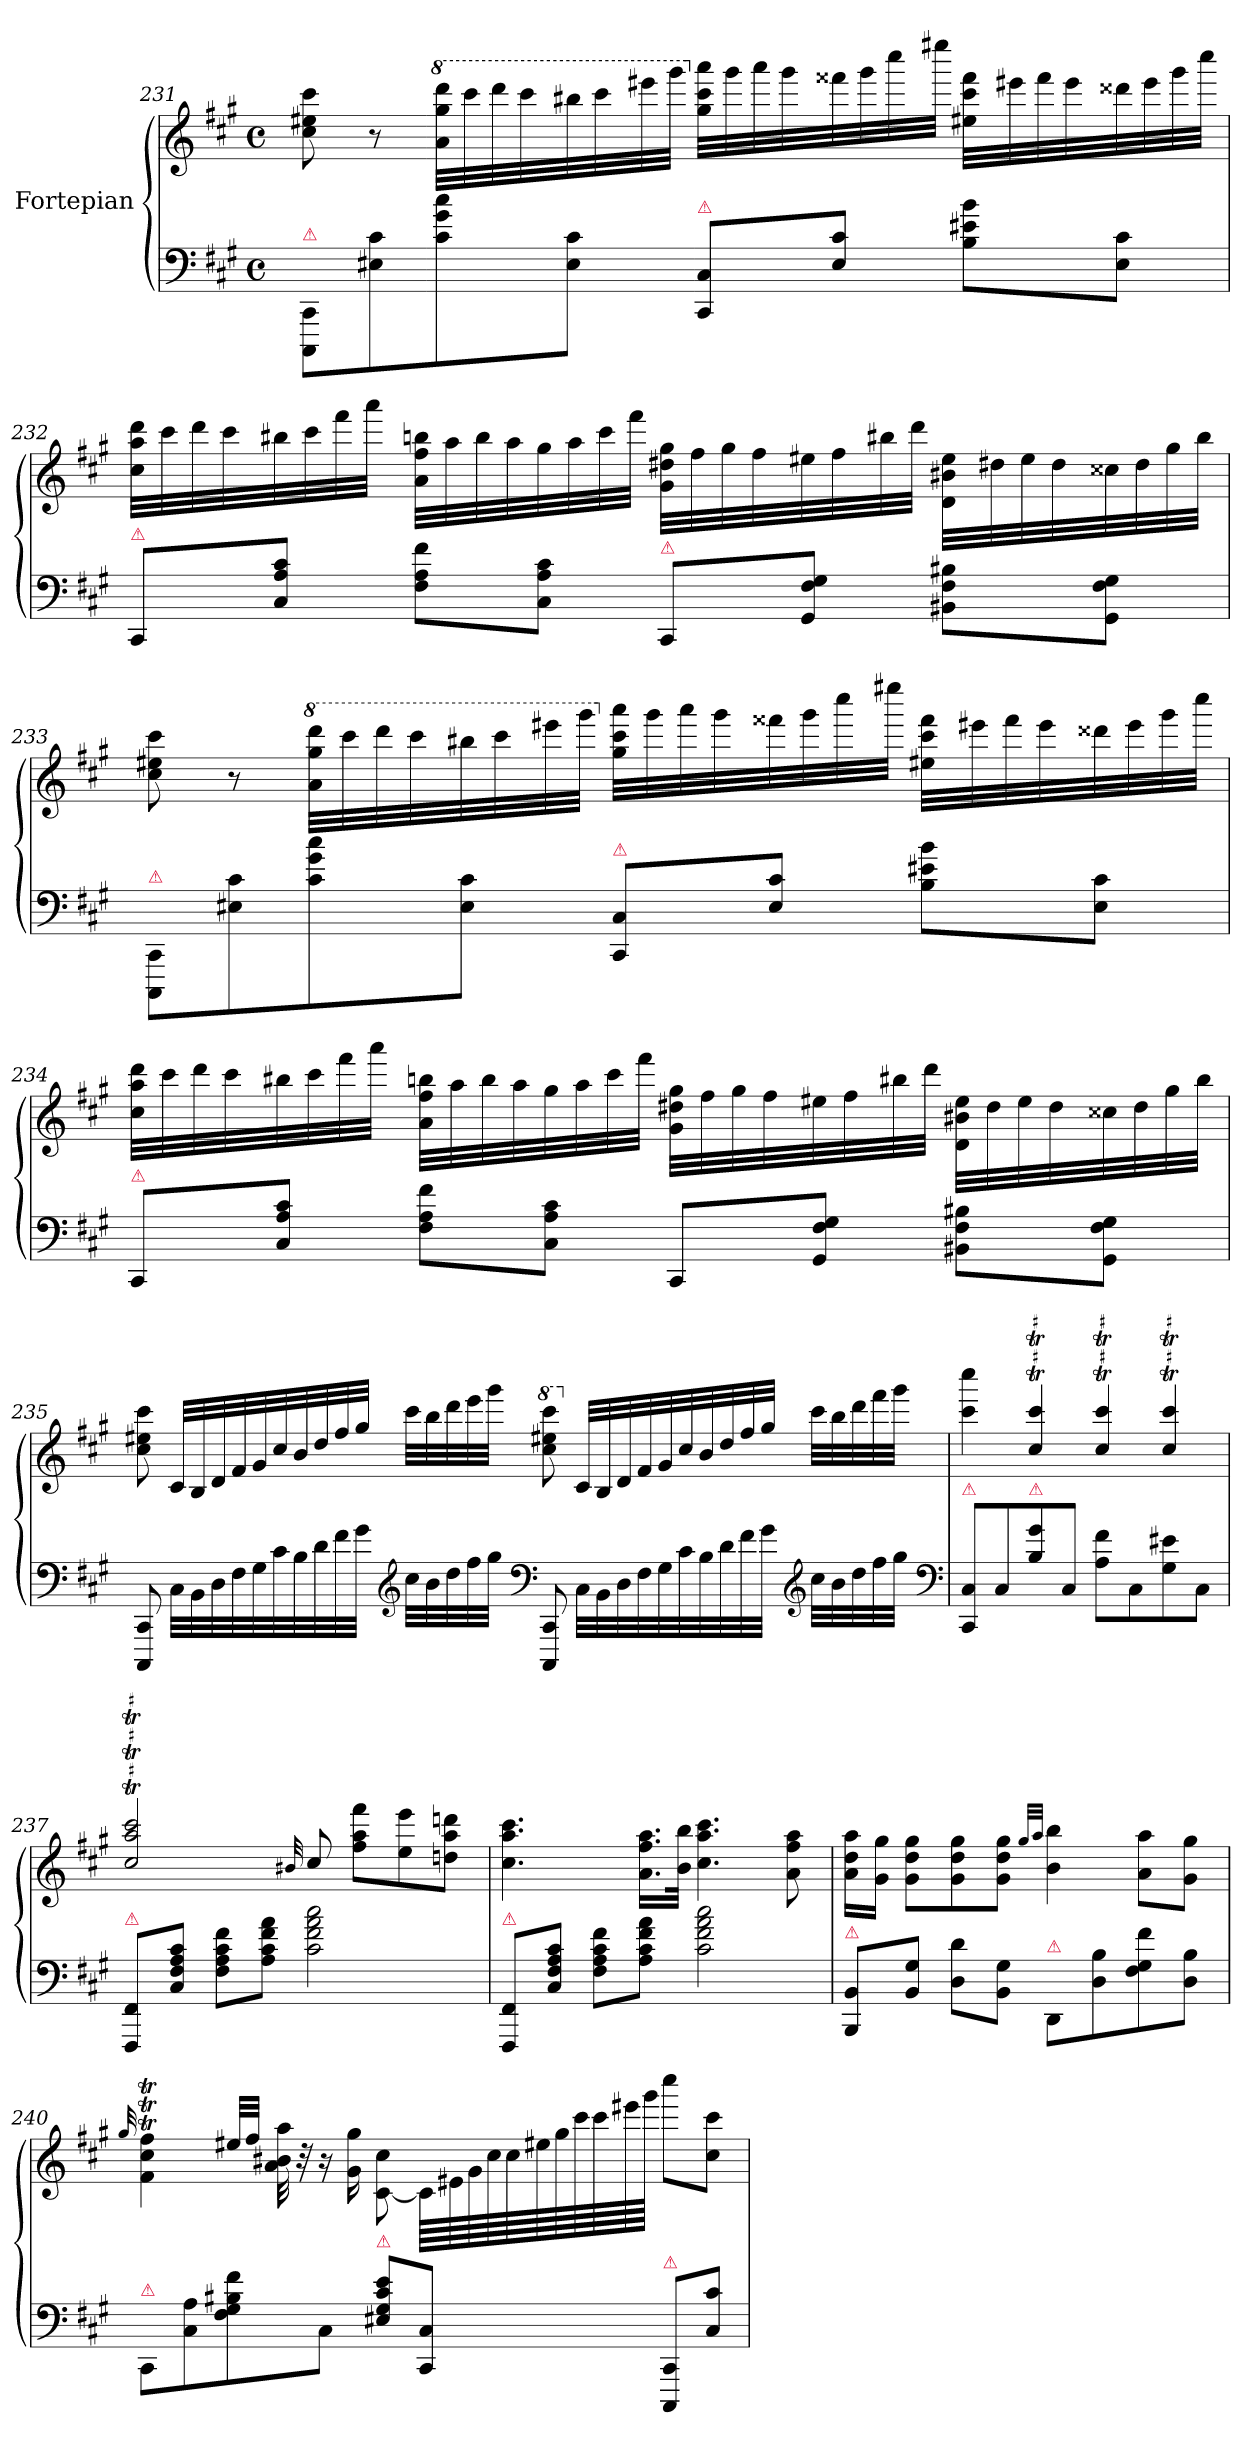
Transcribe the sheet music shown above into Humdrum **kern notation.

**kern	**kern
*part2	*part1
*staff2	*staff1
*I"Fortepian	*I"Fortepian
*clefF4	*clefG2
*k[f#c#g#]	*k[f#c#g#]
*f#:	*f#:
*M4/4	*M4/4
*met(c)	*met(c)
=231	=231
!LO:TX:a:color=crimson:t=⚠	!
8CCC#/ 8CC#/L	8cc#\ 8ee#X\ 8ccc#\
8E#X\ 8c#\	8r
*	*8va
8c#\ 8g#\ 8cc#\	32aa\ 32ggg#\ 32dddd\LLL
.	32cccc#\
.	32dddd\
.	32cccc#\
8E#\ 8c#\J	32bbb#X\
.	32cccc#\
.	32eeee#X\
.	32gggg#\JJJ
*	*X8va
!LO:TX:a:color=crimson:t=⚠	!
8CC#/ 8C#/L	32gg#\ 32ccc#\ 32aaa\LLL
.	32ggg#\
.	32aaa\
.	32ggg#\
8E#\ 8c#\J	32fff##X\
.	32ggg#\
.	32cccc#\
.	32eeee#X\JJJ
8B\ 8e#X\ 8b\L	32ee#X\ 32ccc#\ 32fff##\LLL
.	32eee#X\
.	32fff##\
.	32eee#\
8E#\ 8c#\J	32ddd##X\
.	32eee#\
.	32ggg#\
.	32cccc#\JJJ
=232	=232
!LO:TX:a:color=crimson:t=⚠	!
8CC#/L	32cc#\ 32aa\ 32ddd\LLL
.	32ccc#\
.	32ddd\
.	32ccc#\
8C#\ 8A\ 8c#\J	32bb#X\
.	32ccc#\
.	32fff#\
.	32aaa\JJJ
8F#\ 8A\ 8f#\L	32a\ 32ff#\ 32bbn\LLL
.	32aa\
.	32bb\
.	32aa\
8C#\ 8A\ 8c#\J	32gg#\
.	32aa\
.	32ccc#\
.	32fff#\JJJ
!LO:TX:a:color=crimson:t=⚠	!
8CC#/L	32g#\ 32dd#X\ 32gg#\LLL
.	32ff#\
.	32gg#\
.	32ff#\
8GG#\ 8F#\ 8G#\J	32ee#X\
.	32ff#\
.	32bb#X\
.	32ddd\JJJ
8BB#X\ 8F#\ 8B#X\L	32d\ 32b#X\ 32ee#\LLL
.	32dd#X\
.	32ee#\
.	32dd#\
8GG#\ 8F#\ 8G#\J	32cc##X\
.	32dd#\
.	32gg#\
.	32bb#\JJJ
=233	=233
!LO:TX:a:color=crimson:t=⚠	!
8CCC#/ 8CC#/L	8cc#\ 8ee#X\ 8ccc#\
8E#X\ 8c#\	8r
*	*8va
8c#\ 8g#\ 8cc#\	32aa\ 32ggg#\ 32dddd\LLL
.	32cccc#\
.	32dddd\
.	32cccc#\
8E#\ 8c#\J	32bbb#X\
.	32cccc#\
.	32eeee#X\
.	32gggg#\JJJ
*	*X8va
!LO:TX:a:color=crimson:t=⚠	!
8CC#/ 8C#/L	32gg#\ 32ccc#\ 32aaa\LLL
.	32ggg#\
.	32aaa\
.	32ggg#\
8E#\ 8c#\J	32fff##X\
.	32ggg#\
.	32cccc#\
.	32eeee#X\JJJ
8B\ 8e#X\ 8b\L	32ee#X\ 32ccc#\ 32fff##\LLL
.	32eee#X\
.	32fff##\
.	32eee#\
8E#\ 8c#\J	32ddd##X\
.	32eee#\
.	32ggg#\
.	32cccc#\JJJ
=234	=234
!LO:TX:a:color=crimson:t=⚠	!
8CC#/L	32cc#\ 32aa\ 32ddd\LLL
.	32ccc#\
.	32ddd\
.	32ccc#\
8C#\ 8A\ 8c#\J	32bb#X\
.	32ccc#\
.	32fff#\
.	32aaa\JJJ
8F#\ 8A\ 8f#\L	32a\ 32ff#\ 32bbn\LLL
.	32aa\
.	32bb\
.	32aa\
8C#\ 8A\ 8c#\J	32gg#\
.	32aa\
.	32ccc#\
.	32fff#\JJJ
8CC#/L	32g#\ 32dd#X\ 32gg#\LLL
.	32ff#\
.	32gg#\
.	32ff#\
8GG#/ 8F#/ 8G#/J	32ee#X\
.	32ff#\
.	32bb#X\
.	32ddd\JJJ
8BB#X\ 8F#\ 8B#X\L	32d\ 32b#X\ 32ee#\LLL
.	32dd#\
.	32ee#\
.	32dd#\
8GG#\ 8F#\ 8G#\J	32cc##X\
.	32dd#\
.	32gg#\
.	32bb#\JJJ
=235	=235
8CCC#/ 8CC#/	8cc#\ 8ee#X\ 8ccc#\
*Xtuplet	*Xtuplet
40C#\LLL	40c#/LLL
40BB\	40B/
40D\	40d/
40F#\	40f#/
40G#\	40g#/
40c#\	40cc#/
40B\	40b/
40d\	40dd/
40f#\	40ff#/
40g#\JJJ	40gg#/JJJ
*clefG2	*
40cc#\LLL	40ccc#\LLL
40b\	40bb\
40dd\	40ddd\
40ff#\	40eee\
40gg#\JJJ	40ggg#\JJJ
*clefF4	*
*	*8va
8CCC#/ 8CC#/	8ccc#\ 8eee#X\ 8cccc#\
*	*X8va
40C#\LLL	40c#/LLL
40BB\	40B/
40D\	40d/
40F#\	40f#/
40G#\	40g#/
40c#\	40cc#/
40B\	40b/
40d\	40dd/
40f#\	40ff#/
40g#\JJJ	40gg#/JJJ
*clefG2	*
40cc#\LLL	40ccc#\LLL
40b\	40bb\
40dd\	40ddd\
40ff#\	40fff#\
40gg#\JJJ	40ggg#\JJJ
*clefF4	*
=236	=236
!LO:TX:a:color=crimson:t=⚠	!
8CC#/ 8C#/L	4ccc#\ 4cccc#\
8C#/	.
!	!LO:TX:b:color=crimson:t=⚠
8B\ 8g#\	4cc#T/ 4ccc#T/
8C#\J	.
8A\ 8f#\L	4cc#T/ 4ccc#T/
8C#\	.
8G#\ 8e#X\	4cc#T/ 4ccc#T/
8C#\J	.
=237	=237
!LO:TX:a:color=crimson:t=⚠	!
8FFF#/ 8FF#/L	2cc#T/ 2aaT/ 2ccc#T/
8C#\ 8F#\ 8A\ 8c#\J	.
8F#\ 8A\ 8c#\ 8f#\L	.
8A\ 8c#\ 8f#\ 8a\J	.
.	32qqb#X/
2c#\ 2f#\ 2a\ 2cc#\	8cc#TTT/
.	8ff#\ 8aa\ 8fff#\L
.	8ee\ 8eee\
.	8dd\ 8aa\ 8ddd\J
=238	=238
!LO:TX:a:color=crimson:t=⚠	!
8FFF#/ 8FF#/L	4.cc#\ 4.aa\ 4.ccc#\
8C#\ 8F#\ 8A\ 8c#\J	.
8F#\ 8A\ 8c#\ 8f#\L	.
8A\ 8c#\ 8f#\ 8a\J	16.a\ 16.ff#\ 16.aa\LL
.	32b\ 32bb\JJk
2c#\ 2f#\ 2a\ 2cc#\	4.cc#\ 4.aa\ 4.ccc#\
.	8a\ 8ff#\ 8aa\
=239	=239
!LO:TX:a:color=crimson:t=⚠	!
8BBB/ 8BB/L	16a\ 16dd\ 16aa\LL
.	16g#\ 16gg#\JJ
8BB\ 8G#\J	8g#\ 8dd\ 8gg#\L
8D\ 8d\L	8g#\ 8dd\ 8gg#\
8BB\ 8G#\J	8g#\ 8dd\ 8gg#\J
.	32qqgg#/LLL
.	32qqaa/JJJ
!LO:TX:a:color=crimson:t=⚠	!
8DD/L	4b\ 4bb\
8D\ 8B\	.
8F#\ 8G#\ 8f#\	8a\ 8aa\L
8D\ 8B\J	8g#\ 8gg#\J
=240	=240
.	32qqgg#/
!LO:TX:a:color=crimson:t=⚠	!
8CC#/L	4f#T\ 4cc#T\ 4ff#T\
8C#\ 8A\	.
8F#\ 8G#\ 8B#X\ 8f#\	32ee#X/LLL
.	32ff#/JJJ
.	32a\ 32b#X\ 32aa\
.	32r
8C#\J	16r
.	16g#\ 16gg#\
!LO:TX:a:color=crimson:t=⚠	!
8E#X\ 8G#\ 8c#\ 8e\L	[8c#\ 8cc#\
8CC#/ 8C#/J	88c#\LLLL]
.	88e#X\
.	88g#\
.	88cc#\
.	88cc#\
.	88ee#X\
.	88gg#\
.	88ccc#\
.	88ccc#\
.	88eee#X\
.	88ggg#\JJJJ
!LO:TX:a:color=crimson:t=⚠	!
8CCC#/ 8CC#/L	8cccc#\L
8C#\ 8c#\J	8cc#\ 8ccc#\J
=	=
*-	*-
